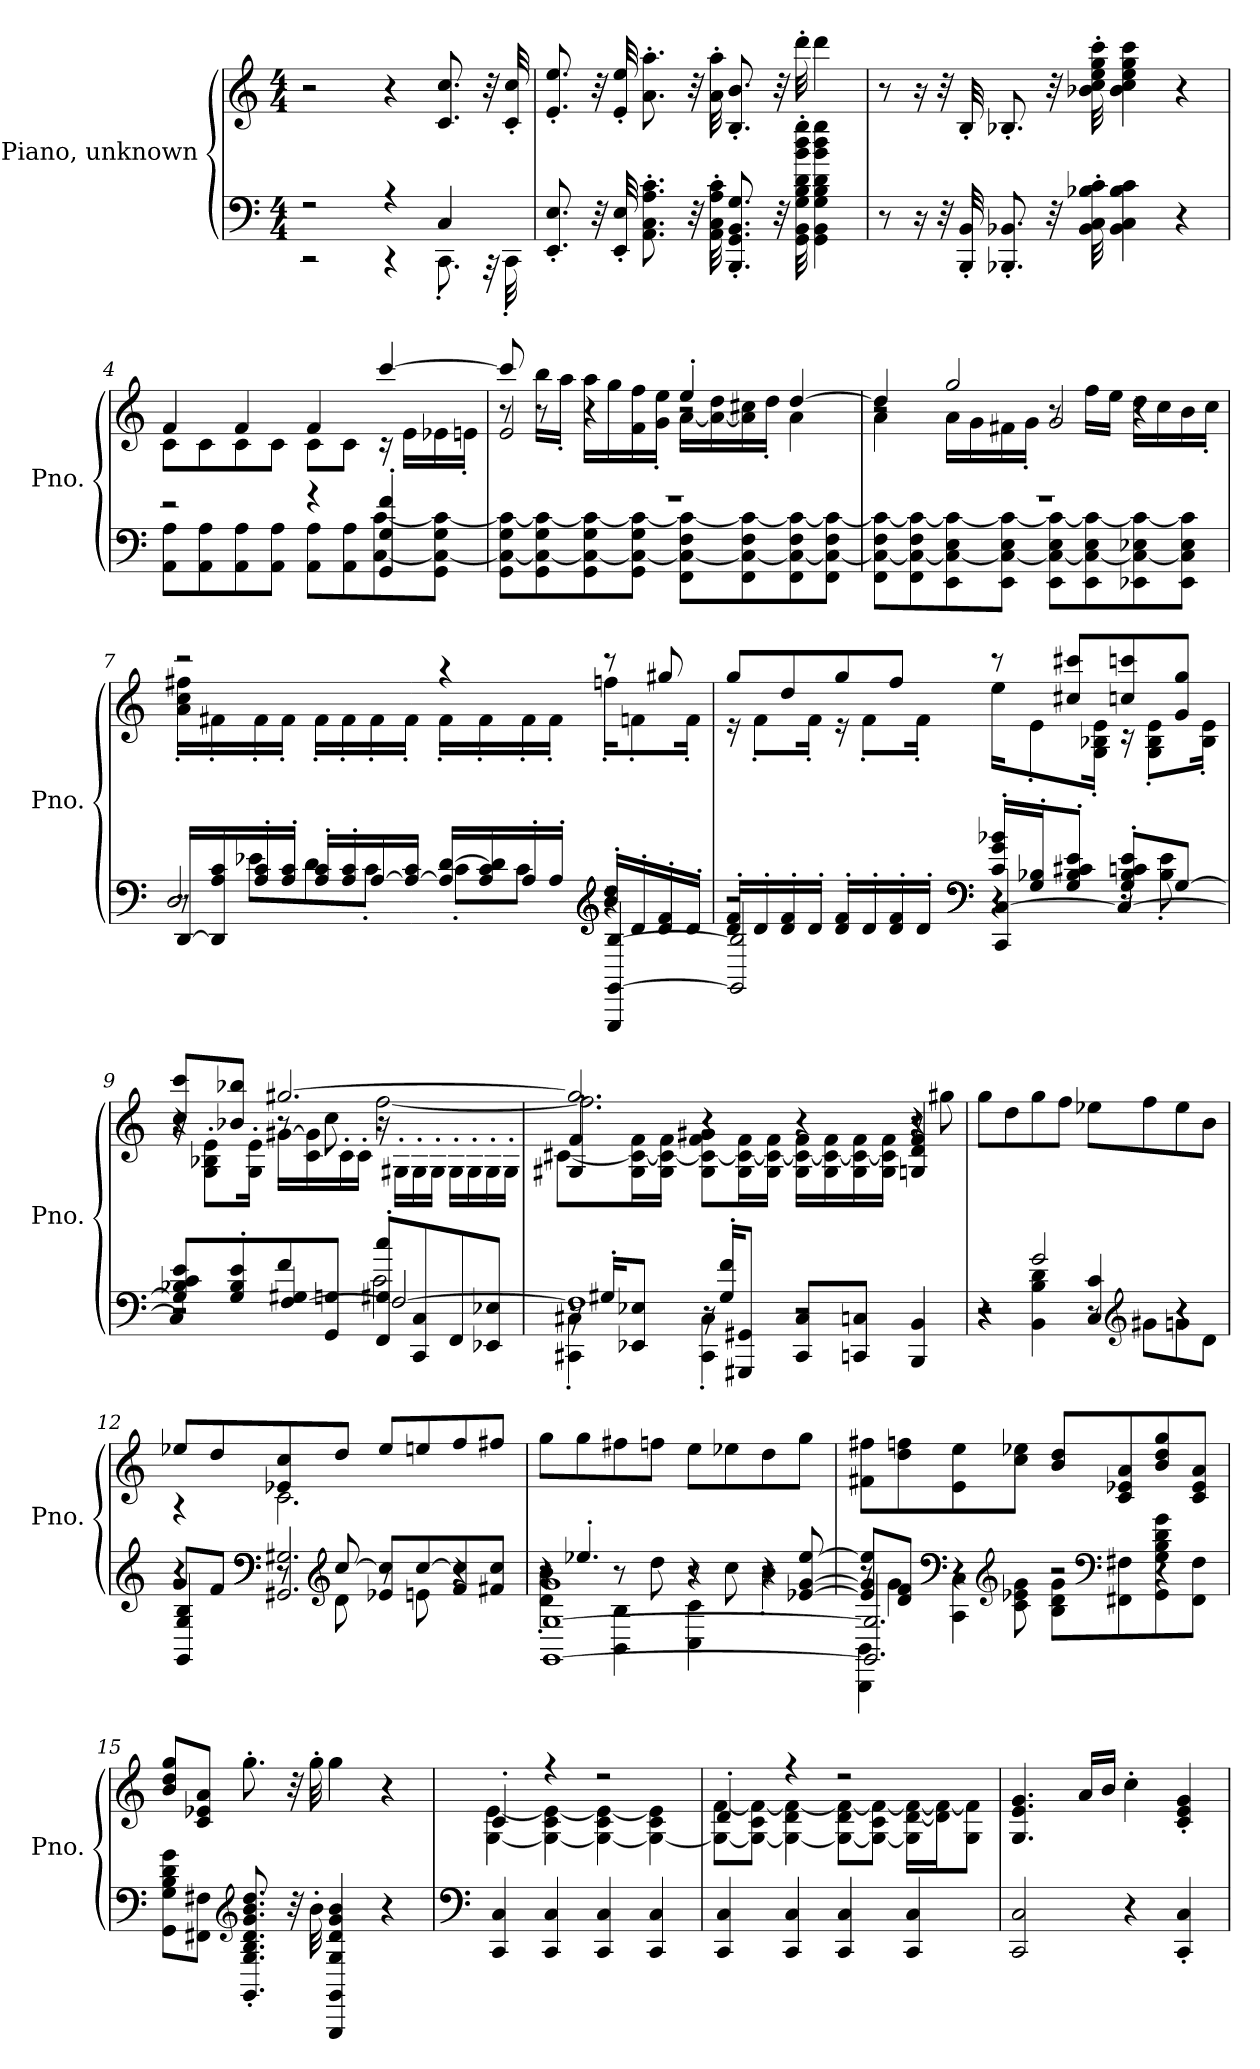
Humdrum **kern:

**kern	**kern
*part1	*part1
*staff2	*staff1
*I"Piano, unknown	*
*I'Pno.	*
*clefF4	*clefG2
*k[]	*k[]
*M4/4	*M4/4
*MM120	*MM120
=1	=1
*^	*
2r	2r	2r
4r	4r	4r
4C/	8.CC'\	8.c/ 8.cc/
.	32r	32r
.	32CC'\	32c/' 32cc/'
*v	*v	*
=2	=2
8.EE/' 8.E/'	8.e/' 8.ee/'
32r	32r
32EE/' 32E/'	32e/' 32ee/'
8.AA\' 8.C\' 8.A\' 8.c\'	8.a\' 8.aa\'
32r	32r
32AA\' 32C\' 32A\' 32c\'	32a\' 32aa\'
8.BBB/' 8.GG/' 8.BB/' 8.G/'	8.B/' 8.b/'
32r	32r
32GG\' 32BB\' 32G\' 32B\' 32d\' 32b\' 32dd\' 32gg\'	32ddd'\
4GG\ 4BB\ 4G\ 4B\ 4d\ 4b\ 4dd\ 4gg\	4ddd\
=3	=3
8r	8r
16r	16r
32r	32r
32BBB/' 32BB/'	32B'/
8.BBB-X/' 8.BB-X/'	8.B-X'/
32r	32r
32BB-\' 32C\' 32B-X\' 32c\'	32b-X\' 32cc\' 32ee\' 32gg\' 32ccc\'
4BB-\ 4C\ 4B-\ 4c\	4b-\ 4cc\ 4ee\ 4gg\ 4ccc\
4r	4r
!!LO:LB:g=z
=4	=4
*^	*^
2r	8AA\ 8A\L	4f/	8c\L
.	8AA\ 8A\	.	8c\
.	8AA\ 8A\	4f/	8c\
.	8AA\ 8A\J	.	8c\J
4r	8AA\ 8A\L	4f/	8c\L
.	8AA\ 8A\	.	8c\J
4GG/' 4G/' 4f/'	[8C\ [8c\	[4ccc/	16r
.	.	.	16e\LL
.	8GG\ 8C\_ 8G\ 8c\_J	.	16e-X\
.	.	.	16en'\JJ
=5	=5	=5	=5
*	*	*	*^
1r	8GG\ 8C\_ 8G\ 8c\_L	8ccc/]	8r	2e/
.	8GG\ 8C\_ 8G\ 8c\_	8r	16bb\LL	.
.	.	.	16aa'\JJ	.
.	8GG\ 8C\_ 8G\ 8c\_	4r	16aa\LL	.
.	.	.	16gg\	.
.	8GG\ 8C\_ 8G\ 8c\_J	.	16f\ 16ff\	.
.	.	.	16g\' 16ee\'JJ	.
.	8FF\ 8C\_ 8F\ 8c\_L	4ee'/	[16a\LL	2r
.	.	.	16a\_ 16dd\	.
.	8FF\ 8C\_ 8F\ 8c\_	.	16a\] 16cc#X\	.
.	.	.	16dd'\JJ	.
.	8FF\ 8C\_ 8F\ 8c\_	[4dd/	4a\	.
.	8FF\ 8C\_ 8F\ 8c\_J	.	.	.
!!LO:LB:g=z	!!	!!
=6	=6	=6	=6	=6
1r	8FF\ 8C\_ 8F\ 8c\_L	4dd/]	4a\	2r
.	8FF\ 8C\_ 8F\ 8c\_	.	.	.
.	8EE\ 8C\_ 8E\ 8c\_	2gg/	16a\LL	.
.	.	.	16g\	.
.	8EE\ 8C\_ 8E\ 8c\_J	.	16f#X\	.
.	.	.	16g'\JJ	.
.	8EE\ 8C\_ 8E\ 8c\_L	.	8r	2g/
.	8EE\ 8C\_ 8E\ 8c\_	.	16ff\LL	.
.	.	.	16ee\JJ	.
.	8EE-X\ 8C\_ 8E-X\ 8c\_	4r	16dd\LL	.
.	.	.	16cc\	.
.	8EE-\ 8C\] 8E-\ 8c\]J	.	16b\	.
.	.	.	16cc'\JJ	.
*	*	*	*v	*v
=7	=7	=7	=7
*	*^	*	*
[16DD/LL	8r	2.D/	2r	16a\' 16cc\' 16ff#X\'LL
16DD/] 16A/ 16c/	.	.	.	16f#X'\
16A/' 16c/'	8e-X\L	.	.	16f#'\
16A/' 16c/'JJ	.	.	.	16f#'\JJ
16A/' 16c/'LL	8d\	.	.	16f#'\LL
16A/' 16c/'	.	.	.	16f#'\
[16A/	8c'\J	.	.	16f#'\
16A/_ 16c/JJ	.	.	.	16f#'\JJ
16A/] [16d/LL	8c'\L	.	4r	16f#'\LL
16A/ 16c/ 16d/]	.	.	.	16f#'\
16A'/	8c\J	.	.	16f#'\
16A'/JJ	.	.	.	16f#'\JJ
*clefG2	*	*	*	*
16b/' 16dd/'LL	4r	4GGG/ [4GG/ [4B/	8r	16ffn'\KL
16d'/	.	.	.	8fn'\
16d/' 16f/'	.	.	8gg#X/	.
16d'/JJ	.	.	.	16f'\Jk
!!LO:LB:g=z	!!
=8	=8	=8	=8	=8
16d/' 16f/'LL	2r	2GG/] 2B/]	8gg/L	16r
16d'/	.	.	.	8f'\L
16d/' 16f/'	.	.	8dd/	.
16d'/JJ	.	.	.	16f'\Jk
16d/' 16f/'LL	.	.	8gg/	16r
16d'/	.	.	.	8f'\L
16d/' 16f/'	.	.	8ff/J	.
16d'/JJ	.	.	.	16f'\Jk
*clefF4	*	*	*	*
16c/' 16g/' 16b-X/'LL	4r	4CC/ [4C/	8r	16ee\KL
16G/' 16B-X/'J	.	.	.	8e'\
8G/' 8B-/' 8c#X/' 8e/'J	.	.	8cc#X/ 8ccc#X/L	.
.	.	.	.	16G\' 16B-X\' 16e\'Jk
8G/' 8B-/' 8cn/' 8e/'L	8r	4C/_	8ccn/ 8cccn/	16r
.	.	.	.	8G\' 8B-\' 8e\'L
[8G/J	8B-\' 8e\'	.	8g/ 8gg/J	.
.	.	.	.	16B-\' 16e\'Jk
=9	=9	=9	=9	=9
*	*	*	*	*^
8G/] 8B-X/ 8c/ 8e/L	2r	4C/]	8cc/ 8ccc/L	4r	16r
.	.	.	.	.	8G\' 8B-X\' 8e\'L
8G/' 8B-/' 8e/'	.	.	8b-X/ 8bb-X/J	.	.
.	.	.	.	.	16G\' 16e\'Jk
8f/	.	[4F/ 4G#X/	[2.gg#X/	8r	[16g#X\LL
.	.	.	.	.	16c\ 16g#\]
8GG/ 8Gn/J	.	.	.	8cc\	16c'\
.	.	.	.	.	16c'\JJ
8FF/' 8G#X/' 8cc/'L	2c\	2F/_	.	[2ff\	16r
.	.	.	.	.	16G#X'\LL
8CC/ 8C/	.	.	.	.	16G#'\
.	.	.	.	.	16G#'\JJ
8FF/	.	.	.	.	16G#'\LL
.	.	.	.	.	16G#'\
8EE-X/ 8E-X/J	.	.	.	.	16G#'\
.	.	.	.	.	16G#'\JJ
!!LO:LB:g=z
=10	=10	=10	=10	=10	=10
*	*	*	*	*	*^
16r	4CC#X\' 4C#X\'	1F]	2.gg#/]	2.ff\]	4G#X/' 4f/'	[8c#X\L
16G#X'/KL	.	.	.	.	.	.
8EE-X/ 8E-X/J	.	.	.	.	.	16G#\ 16c#\_ 16f\L
.	.	.	.	.	.	16G#\ 16c#\_ 16f\JJ
16r	4CC#\' 4C#\'	.	.	.	4r	8G#\ 8c#\_ 8f\ 8g#X\L
16G#/' 16f/'KL	.	.	.	.	.	.
8GGG#X/ 8GG#X/J	.	.	.	.	.	16G#\ 16c#\_ 16f\L
.	.	.	.	.	.	16G#\ 16c#\_ 16f\JJ
8CC#/ 8C#/L	2r	.	.	.	4r	16G#\ 16c#\_ 16f\LL
.	.	.	.	.	.	16G#\ 16c#\_ 16f\
8CCn/ 8Cn/J	.	.	.	.	.	16G#\ 16c#\_ 16f\
.	.	.	.	.	.	16G#\ 16c#\] 16f\JJ
4BBB/ 4BB/	.	.	4r	4r	4Gn/ 4d/ 4f/	8r
.	.	.	.	.	.	8gg#X\
*	*	*	*v	*v	*v	*v
=11	=11	=11	=11
4r	4r	2r	8gg\L
.	.	.	8dd\
2g/	4BB\ 4B\ 4d\	.	8gg\
.	.	.	8ff\J
.	8r	4C/ 4c/	8ee-X\L
*clefG2	*	*	*
.	8g#X\L	.	8ff\
4r	8gn\	4r	8ee-\
.	8d\J	.	8b\J
!!LO:LB:g=z
=12	=12	=12	=12
*	*	*	*^
8g/L	4r	4GG/ 4G/ 4B/	8ee-X/L	4r
8f/J	.	.	8dd/	.
*clefF4	*	*	*	*
8r	8r	2.GG#X/ 2.G#X/	8e-X/ 8cc/	2.c\
*clefG2	*	*	*	*
[8cc/	8d\	.	8dd/J	.
8e-X/ 8cc/]L	8r	.	8ee-/L	.
[8cc/	8en\	.	8een/	.
8f/ 8cc/]	4r	.	8ff/	.
8f#X/ 8cc/J	.	.	8ff#X/J	.
*	*	*	*v	*v
=13	=13	=13	=13
*	*	*^	*
8r	4d\' 4b\'	[1GG [1G 1g	4r	8gg\L
4.ee-X'/	.	.	.	8gg\
.	8r	.	4BB\ 4B\	8ff#X\
.	8dd\	.	.	8ffn\J
4r	8r	.	4C\ 4c\	8ee\L
.	8cc\	.	.	8ee-X\
8r	4b'\	.	4r	8dd\
[8e-X/ [8g/ [8ee-/	.	.	.	8gg\J
!!LO:PB:g=z
=14	=14	=14	=14	=14
8e-/] 8g/] 8ee-/]L	8r	2.GG/] 2.G/]	4BBB\ 4BB\	8f#X\ 8ff#X\L
8d/ 8f/J	4g\	.	.	8dd\ 8ffn\
*clefF4	*	*	*	*
4r	.	.	4CC\ 4C\	8e\ 8ee\
*clefG2	*	*	*	*
.	8c\ 8e-X\ 8g\	.	.	8cc\ 8ee-X\J
2r	8B\ 8d\ 8g\L	.	2r	8b/ 8dd/L
*clefF4	*	*	*	*
.	8FF#X\ 8F#X\	.	.	8c/ 8e-X/ 8a/
.	8GG\ 8G\ 8B\ 8d\ 8g\	4r	.	8b/ 8dd/ 8gg/
.	8FF#\ 8F#\J	.	.	8c/ 8e-/ 8a/J
*v	*v	*v	*v	*
=15	=15
8GG\ 8G\ 8B\ 8d\ 8g\L	8b/ 8dd/ 8gg/L
8FF#X\ 8F#X\J	8c/ 8e-X/ 8a/J
*clefG2	*
8.GG/' 8.G/' 8.B/' 8.d/' 8.g/' 8.b/' 8.dd/'	8.gg'\
32r	32r
32b'\	32gg'\
4GGG/ 4GG/ 4G/ 4d/ 4g/ 4b/	4gg\
4r	4r
=16	=16
*clefF4	*
*	*^
4CC/ 4C/	4c'/	[4G\ [4e\
4CC/ 4C/	4r	4G\_ 4c\ 4e\_
4CC/ 4C/	2r	4G\_ 4c\ 4e\_
4CC/ 4C/	.	4G\_ 4c\ 4e\]
!!LO:LB:g=z	!!
=17	=17	=17
4CC/ 4C/	4d'/	8G\_ [8f\L
.	.	8G\_ 8c\ 8f\_J
4CC/ 4C/	4r	4G\_ 4d\ 4f\_
4CC/ 4C/	2r	8G\_ 8d\ 8f\_L
.	.	8G\_ 8c\ 8f\_J
4CC/ 4C/	.	16G\] [16d\ 16f\_LL
.	.	16d\] 16f\_J
.	.	8G\ 8f\]J
*	*v	*v
=18	=18
2CC/ 2C/	4.G/ 4.e/ 4.g/
.	16a/LL
.	16b/JJ
4r	4cc'\
4CC/' 4C/'	4c/' 4e/' 4g/'
=	=
*-	*-
